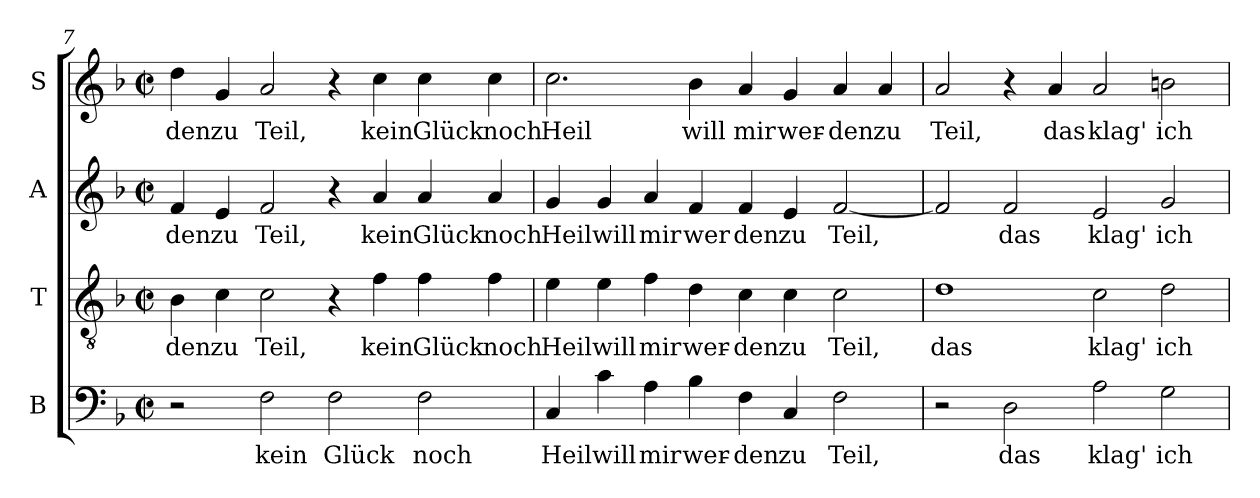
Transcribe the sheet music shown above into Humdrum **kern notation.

**kern	**text	**kern	**text	**kern	**text	**kern	**text
*part4	*part4	*part3	*part3	*part2	*part2	*part1	*part1
*staff4	*staff4	*staff3	*staff3	*staff2	*staff2	*staff1	*staff1
*I"B	*	*I"T	*	*I"A	*	*I"S	*
*clefF4	*	*clefGv2	*	*clefG2	*	*clefG2	*
*k[b-]	*	*k[b-]	*	*k[b-]	*	*k[b-]	*
*F:	*	*F:	*	*F:	*	*F:	*
*M2/2	*	*M2/2	*	*M2/2	*	*M2/2	*
*met(c|)	*	*met(c|)	*	*met(c|)	*	*met(c|)	*
=7	=7	=7	=7	=7	=7	=7	=7
!	!	!	!LO:LY:b:cj	!	!LO:LY:b:cj	!	!LO:LY:b:cj
2r	.	4B-\	-den	4f/	den	4dd\	-den
!	!	!	!LO:LY:b:cj	!	!LO:LY:b:cj	!	!LO:LY:b:cj
.	.	4c\	zu	4e/	zu	4g/	zu
!	!LO:LY:b:cj	!	!LO:LY:b:cj	!	!LO:LY:b:cj	!	!LO:LY:b:cj
2F\	kein	2c\	Teil,	2f/	Teil,	2a/	Teil,
!	!LO:LY:b:cj	!	!	!	!	!	!
2F\	Glück	4r	.	4r	.	4r	.
!	!	!	!LO:LY:b:cj	!	!LO:LY:b:cj	!	!LO:LY:b:cj
.	.	4f\	kein	4a/	kein	4cc\	kein
!	!LO:LY:b:cj	!	!LO:LY:b:cj	!	!LO:LY:b:cj	!	!LO:LY:b:cj
2F\	noch	4f\	Glück	4a/	Glück	4cc\	Glück
!	!	!	!LO:LY:b:cj	!	!LO:LY:b:cj	!	!LO:LY:b:cj
.	.	4f\	noch	4a/	noch	4cc\	noch
=8	=8	=8	=8	=8	=8	=8	=8
!	!LO:LY:b:cj	!	!LO:LY:b:cj	!	!LO:LY:b:cj	!	!LO:LY:b:cj
4C/	Heil	4e\	Heil	4g/	Heil	2.cc\	Heil
!	!LO:LY:b:cj	!	!LO:LY:b:cj	!	!LO:LY:b:cj	!	!
4c\	will	4e\	will	4g/	will	.	.
!	!LO:LY:b:cj	!	!LO:LY:b:cj	!	!LO:LY:b:cj	!	!
4A\	mir	4f\	mir	4a/	mir	.	.
!	!LO:LY:b:cj	!	!LO:LY:b:cj	!	!LO:LY:b:cj	!	!LO:LY:b:cj
4B-\	wer-	4d\	wer-	4f/	wer	4b-\	will
!	!LO:LY:b:cj	!	!LO:LY:b:cj	!	!LO:LY:b:cj	!	!LO:LY:b:cj
4F\	-den	4c\	-den	4f/	den	4a/	mir
!	!LO:LY:b:cj	!	!LO:LY:b:cj	!	!LO:LY:b:cj	!	!LO:LY:b:cj
4C/	zu	4c\	zu	4e/	zu	4g/	wer-
!	!LO:LY:b:cj	!	!LO:LY:b:cj	!	!LO:LY:b	!	!LO:LY:b:cj
2F\	Teil,	2c\	Teil,	[>2f/	Teil,	4a/	-den
!	!	!	!	!	!	!	!LO:LY:b:cj
.	.	.	.	.	.	4a/	zu
!!LO:LB:g=z
=9	=9	=9	=9	=9	=9	=9	=9
!	!	!	!LO:LY:b:cj	!	!	!	!LO:LY:b:cj
2r	.	1d	das	2f/]	.	2a/	Teil,
!	!LO:LY:b:cj	!	!	!	!LO:LY:b:cj	!	!
2D\	das	.	.	2f/	das	4r	.
!	!	!	!	!	!	!	!LO:LY:b:cj
.	.	.	.	.	.	4a/	das
!	!LO:LY:b:cj	!	!LO:LY:b:cj	!	!LO:LY:b:cj	!	!LO:LY:b:cj
2A\	klag'	2c\	klag'	2e/	klag'	2a/	klag'
!	!LO:LY:b:cj	!	!LO:LY:b:cj	!	!LO:LY:b:cj	!	!LO:LY:b:cj
2G\	ich	2d\	ich	2g/	ich	2bn\	ich
=	=	=	=	=	=	=	=
*-	*-	*-	*-	*-	*-	*-	*-
